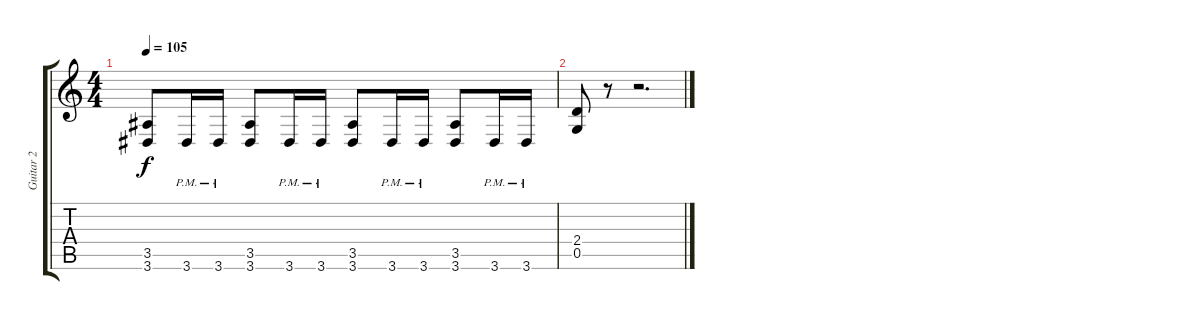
\track ("Guitar 2" "Guitar 2") {instrument distortionguitar}
\staff {score tabs}
\tuning (D4 A3 F3 C3 G2 C2) {hide}
\ts (4 4)
\tempo 105
\clef g2
\ks c
(3.5 3.6).8{dy f} 3.6{pm}.16 3.6{pm}.16 (3.5 3.6).8 3.6{pm}.16 3.6{pm}.16 (3.5 3.6).8 3.6{pm}.16 3.6{pm}.16 (3.5 3.6).8 3.6{pm}.16 3.6{pm}.16 |
(2.4 0.5).8 r.8 r.2{d}
